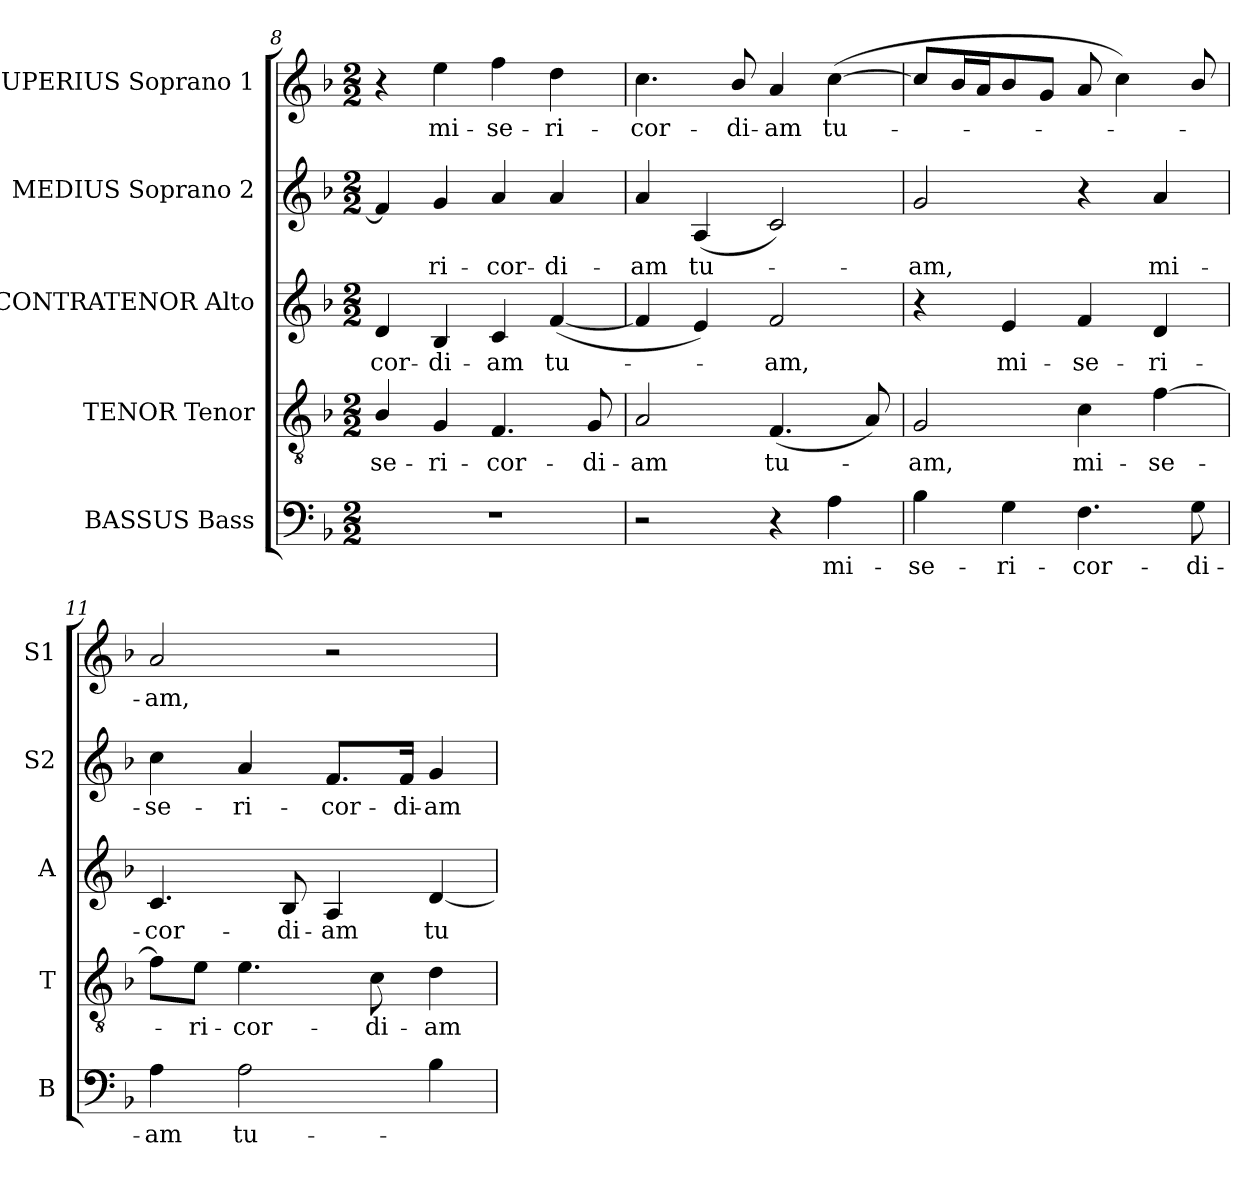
**kern	**text	**kern	**text	**kern	**text	**kern	**text	**kern	**text
*part5	*part5	*part4	*part4	*part3	*part3	*part2	*part2	*part1	*part1
*staff5	*staff5	*staff4	*staff4	*staff3	*staff3	*staff2	*staff2	*staff1	*staff1
*I"BASSUS Bass	*	*I"TENOR Tenor	*	*I"CONTRATENOR Alto	*	*I"MEDIUS Soprano 2	*	*I"SUPERIUS Soprano 1	*
*I'B	*	*I'T	*	*I'A	*	*I'S2	*	*I'S1	*
*clefF4	*	*clefGv2	*	*clefG2	*	*clefG2	*	*clefG2	*
*	*	*ITrd7c12	*	*	*	*	*	*	*
*k[b-]	*	*k[b-]	*	*k[b-]	*	*k[b-]	*	*k[b-]	*
*F:	*	*F:	*	*F:	*	*F:	*	*F:	*
*M2/2	*	*M2/2	*	*M2/2	*	*M2/2	*	*M2/2	*
=8	=8	=8	=8	=8	=8	=8	=8	=8	=8
!	!	!	!LO:LY:b:color=#000000	!	!	!	!	!	!
!	!	!	!	!	!LO:LY:b:color=#000000	!	!	!	!
1r	.	4BB-i/	-se-	4di/	-cor-	4fi/]	.	4r	.
!	!	!	!LO:LY:b:color=#000000	!	!	!	!	!	!
!	!	!	!	!	!LO:LY:b:color=#000000	!	!	!	!
!	!	!	!	!	!	!	!LO:LY:b:color=#000000	!	!
!	!	!	!	!	!	!	!	!	!LO:LY:b:color=#000000
.	.	4GGi/	-ri-	4B-i/	-di-	4gi/	-ri-	4eei\	mi-
!	!	!	!LO:LY:b:color=#000000	!	!	!	!	!	!
!	!	!	!	!	!LO:LY:b:color=#000000	!	!	!	!
!	!	!	!	!	!	!	!LO:LY:b:color=#000000	!	!
!	!	!	!	!	!	!	!	!	!LO:LY:b:color=#000000
.	.	4.FFi/	-cor-	4ci/	-am	4ai/	-cor-	4ffi\	-se-
!	!	!	!	!	!LO:LY:b:color=#000000	!	!	!	!
!	!	!	!	!	!	!	!LO:LY:b:color=#000000	!	!
!	!	!	!	!	!	!	!	!	!LO:LY:b:color=#000000
.	.	.	.	([4fi/	tu-	4ai/	-di-	4ddi\	-ri-
!	!	!	!LO:LY:b:color=#000000	!	!	!	!	!	!
.	.	8GGi/	-di-	.	.	.	.	.	.
!!LO:LB:g=z
=9	=9	=9	=9	=9	=9	=9	=9	=9	=9
!	!	!	!LO:LY:b:color=#000000	!	!	!	!	!	!
!	!	!	!	!	!	!	!LO:LY:b:color=#000000	!	!
!	!	!	!	!	!	!	!	!	!LO:LY:b:color=#000000
2r	.	2AAi/	-am	4fi/]	.	4ai/	-am	4.cci\	-cor-
!	!	!	!	!	!	!	!LO:LY:b:color=#000000	!	!
.	.	.	.	4ei/)	.	(4Ai/	tu-	.	.
!	!	!	!	!	!	!	!	!	!LO:LY:b:color=#000000
.	.	.	.	.	.	.	.	8b-i/	-di-
!	!	!	!LO:LY:b:color=#000000	!	!	!	!	!	!
!	!	!	!	!	!LO:LY:b:color=#000000	!	!	!	!
!	!	!	!	!	!	!	!	!	!LO:LY:b:color=#000000
4r	.	(4.FFi/	tu-	2fi/	-am,	2ci/)	.	4ai/	-am
!	!LO:LY:b:color=#000000	!	!	!	!	!	!	!	!
!	!	!	!	!	!	!	!	!	!LO:LY:b:color=#000000
4Ai\	mi-	.	.	.	.	.	.	([4cci\	tu-
.	.	8AAi/)	.	.	.	.	.	.	.
=10	=10	=10	=10	=10	=10	=10	=10	=10	=10
!	!LO:LY:b:color=#000000	!	!	!	!	!	!	!	!
!	!	!	!LO:LY:b:color=#000000	!	!	!	!	!	!
!	!	!	!	!	!	!	!LO:LY:b:color=#000000	!	!
4B-i\	-se-	2GGi/	-am,	4r	.	2gi/	-am,	8cci/L]	.
.	.	.	.	.	.	.	.	16b-i/L	.
.	.	.	.	.	.	.	.	16ai/J	.
!	!LO:LY:b:color=#000000	!	!	!	!	!	!	!	!
!	!	!	!	!	!LO:LY:b:color=#000000	!	!	!	!
4Gi\	-ri-	.	.	4ei/	mi-	.	.	8b-i/	.
.	.	.	.	.	.	.	.	8gi/J	.
!	!LO:LY:b:color=#000000	!	!	!	!	!	!	!	!
!	!	!	!LO:LY:b:color=#000000	!	!	!	!	!	!
!	!	!	!	!	!LO:LY:b:color=#000000	!	!	!	!
4.Fi\	-cor-	4Ci\	mi-	4fi/	-se-	4r	.	8ai/	.
.	.	.	.	.	.	.	.	4cci\)	.
!	!	!	!LO:LY:b:color=#000000	!	!	!	!	!	!
!	!	!	!	!	!LO:LY:b:color=#000000	!	!	!	!
!	!	!	!	!	!	!	!LO:LY:b:color=#000000	!	!
.	.	[4Fi\	-se-	4di/	-ri-	4ai/	mi-	.	.
!	!LO:LY:b:color=#000000	!	!	!	!	!	!	!	!
8Gi\	-di-	.	.	.	.	.	.	8b-i/	.
=11	=11	=11	=11	=11	=11	=11	=11	=11	=11
!	!LO:LY:b:color=#000000	!	!	!	!	!	!	!	!
!	!	!	!	!	!LO:LY:b:color=#000000	!	!	!	!
!	!	!	!	!	!	!	!LO:LY:b:color=#000000	!	!
!	!	!	!	!	!	!	!	!	!LO:LY:b:color=#000000
4Ai\	-am	8Fi\L]	.	4.ci/	-cor-	4cci\	-se-	2ai/	-am,
!	!	!	!LO:LY:b:color=#000000	!	!	!	!	!	!
.	.	8Ei\J	-ri-	.	.	.	.	.	.
!	!LO:LY:b:color=#000000	!	!	!	!	!	!	!	!
!	!	!	!LO:LY:b:color=#000000	!	!	!	!	!	!
!	!	!	!	!	!	!	!LO:LY:b:color=#000000	!	!
2Ai\	tu-	4.Ei\	-cor-	.	.	4ai/	-ri-	.	.
!	!	!	!	!	!LO:LY:b:color=#000000	!	!	!	!
.	.	.	.	8B-i/	-di-	.	.	.	.
!	!	!	!	!	!LO:LY:b:color=#000000	!	!	!	!
!	!	!	!	!	!	!	!LO:LY:b:color=#000000	!	!
.	.	.	.	4Ai/	-am	8.fi/L	-cor-	2r	.
!	!	!	!LO:LY:b:color=#000000	!	!	!	!	!	!
.	.	8Ci\	-di-	.	.	.	.	.	.
!	!	!	!	!	!	!	!LO:LY:b:color=#000000	!	!
.	.	.	.	.	.	16fi/Jk	-di-	.	.
!	!	!	!LO:LY:b:color=#000000	!	!	!	!	!	!
!	!	!	!	!	!LO:LY:b:color=#000000	!	!	!	!
!	!	!	!	!	!	!	!LO:LY:b:color=#000000	!	!
4B-i\	.	4Di\	-am	[4di/	tu-	4gi/	-am	.	.
=	=	=	=	=	=	=	=	=	=
*-	*-	*-	*-	*-	*-	*-	*-	*-	*-
